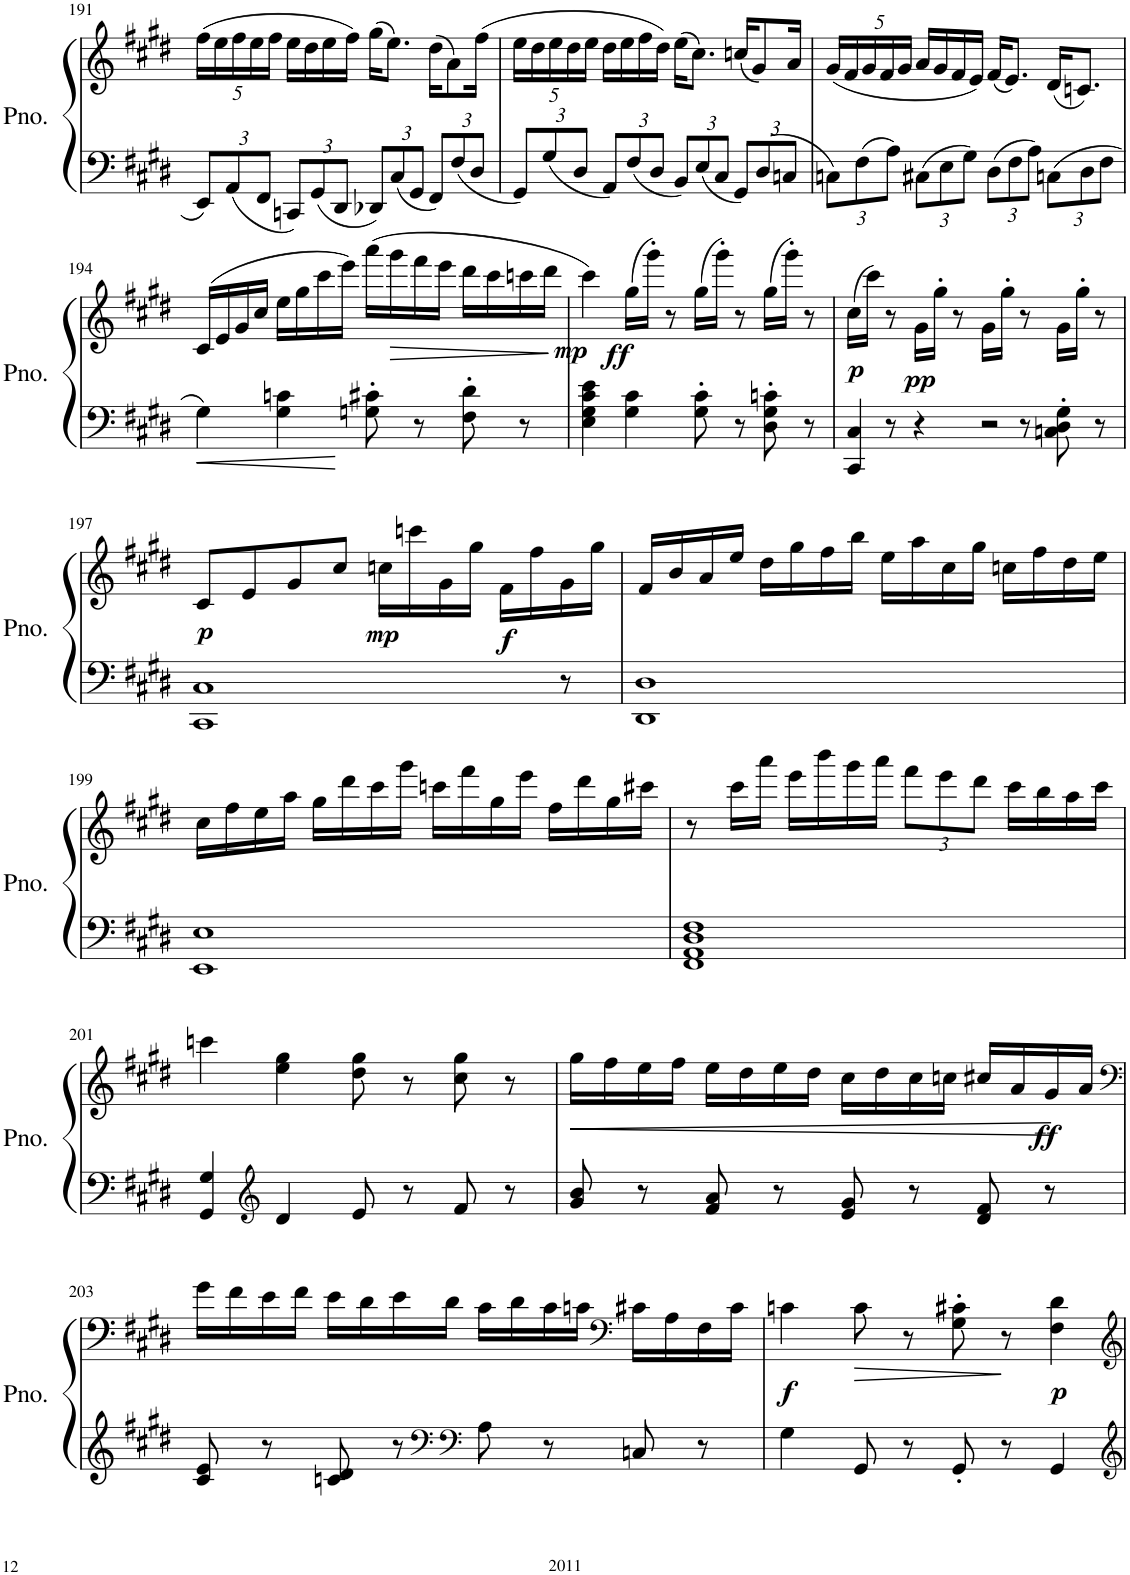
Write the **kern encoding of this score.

**kern	**kern	**dynam
*part1	*part1	*part1
*staff2	*staff1	*staff1/2
*I"Piano	*	*
*I'Pno.	*	*
!!LO:PB:g=z
*clefF4	*clefG2	*
*k[f#c#g#d#]	*k[f#c#g#d#]	*
*M4/4	*M4/4	*
*Xbrackettup	*Xbrackettup	*
=191	=191	=191
12EE/L	(20ff#\LL	.
.	20ee\	.
12AA/	.	.
.	20ff#\	.
.	20ee\	.
12FF#/J	.	.
.	20ff#\JJ	.
12CCn/L	16ee\LL	.
.	16dd#\	.
12GG#/	.	.
.	16ee\	.
12DD#/J	.	.
.	16ff#\JJ)	.
12DD-X/L	(16gg#\KL	.
.	8.ee\J)	.
12C#/	.	.
12GG#/J	.	.
12FF#/L	(16dd#\KL	.
.	8a\)	.
12F#/	.	.
12D#/J	.	.
.	(16ff#\Jk	.
=192	=192	=192
12GG#/L	20ee\LL	.
.	20dd#\	.
12G#/	.	.
.	20ee\	.
.	20dd#\	.
12D#/J	.	.
.	20ee\JJ	.
12AA/L	16dd#\LL	.
.	16ee\	.
12F#/	.	.
.	16ff#\	.
12D#/J	.	.
.	16dd#\JJ)	.
12BB/L	(16ee\KL	.
.	8.cc#\J)	.
12E/	.	.
12C#/J	.	.
12GG#/L	(16ccn/KL	.
.	8g#/)	.
12D#/	.	.
12Cn/J	.	.
.	16a/Jk	.
=193	=193	=193
12Cn\L	(20g#/LL	.
.	20f#/	.
12F#\	.	.
.	20g#/	.
.	20f#/	.
12A\J	.	.
.	20g#/JJ	.
12C#X\L	16a/LL	.
.	16g#/	.
12E\	.	.
.	16f#/	.
12G#\J	.	.
.	16e/JJ)	.
12D#\L	(16f#/KL	.
.	8.e/J)	.
12F#\	.	.
12A\J	.	.
12Cn\L	(16d#/KL	.
.	8.cn/J)	.
12D#\	.	.
12F#\J	.	.
!!LO:LB:g=z
=194	=194	=194
4G#\	(16c#/LL	.
.	16e/	.
.	16g#/	.
.	16cc#/JJ	.
4G#\ 4cn\	16ee\LL	.
.	16gg#\	.
.	16ccc#\	.
.	16eee\JJ)	.
8Gn\' 8c#X\'	(16aaa\LL	.
!	!	!LO:HP:b
.	16ggg#\	>
8r	16fff#\	.
.	16eee\JJ	.
8F#\' 8d#\'	16ddd#\LL	.
.	16ccc#\	.
8r	16cccn\	.
.	16ddd#\JJ	.
.	.	]
=195	=195	=195
!	!	!LO:DY:b
4E\ 4G#\ 4c#\ 4e\	4ccc#\)	mp
!	!	!LO:DY:b
4G#\ 4c#\	(16gg#\LL	ff
.	16ggg#'\JJ)	.
.	8r	.
8G#\' 8c#\'	(16gg#\LL	.
.	16ggg#'\JJ)	.
8r	8r	.
8D#\' 8G#\' 8cn\'	(16gg#\LL	.
.	16ggg#'\JJ)	.
8r	8r	.
=196	=196	=196
!	!	!LO:DY:b
4CC#/ 4C#/	(16cc#\LL	p
.	16ccc#\JJ)	.
.	8r	.
!	!	!LO:DY:b
8r	16g#\LL	pp
.	16gg#'\JJ	.
4r	8r	.
.	16g#\LL	.
.	16gg#'\JJ	.
2r	8r	.
.	16g#\LL	.
.	16gg#'\JJ	.
.	8r	.
.	2ryy	.
8r	.	.
8Cn\' 8D#\' 8G#\'	.	.
8r	.	.
!!LO:LB:g=z
=197	=197	=197
!	!	!LO:DY:b
1CC# 1C#	8c#/L	p
.	8e/	.
.	8g#/	.
.	8cc#/J	.
!	!	!LO:DY:b
.	16ccn\LL	mp
.	16cccn\	.
.	16g#\	.
.	16gg#\JJ	.
!	!	!LO:DY:b
.	16f#\LL	f
.	16ff#\	.
.	16g#\	.
.	16gg#\JJ	.
8r	8ryy	.
=198	=198	=198
1DD# 1D#	16f#/LL	.
.	16b/	.
.	16a/	.
.	16ee/JJ	.
.	16dd#\LL	.
.	16gg#\	.
.	16ff#\	.
.	16bb\JJ	.
.	16ee\LL	.
.	16aa\	.
.	16cc#\	.
.	16gg#\JJ	.
.	16ccn\LL	.
.	16ff#\	.
.	16dd#\	.
.	16ee\JJ	.
!!LO:LB:g=z
=199	=199	=199
1EE 1E	16cc#\LL	.
.	16ff#\	.
.	16ee\	.
.	16aa\JJ	.
.	16gg#\LL	.
.	16ddd#\	.
.	16ccc#\	.
.	16ggg#\JJ	.
.	16cccn\LL	.
.	16fff#\	.
.	16gg#\	.
.	16eee\JJ	.
.	16ff#\LL	.
.	16ddd#\	.
.	16gg#\	.
.	16ccc#X\JJ	.
=200	=200	=200
1FF# 1AA 1D# 1F#	8r	.
.	16ccc#\LL	.
.	16aaa\JJ	.
.	16eee\LL	.
.	16bbb\	.
.	16ggg#\	.
.	16aaa\JJ	.
.	12fff#\L	.
.	12eee\	.
.	12ddd#\J	.
.	16ccc#\LL	.
.	16bb\	.
.	16aa\	.
.	16ccc#\JJ	.
!!LO:LB:g=z
=201	=201	=201
4GG#/ 4G#/	4cccn\	.
*clefG2	*	*
4d#/	4ee\ 4gg#\	.
8e/	8dd#\ 8gg#\	.
8r	8r	.
8f#/	8cc#\ 8gg#\	.
8r	8r	.
=202	=202	=202
!	!	!LO:HP:b
8g#/ 8b/	16gg#\LL	<
.	16ff#\	.
8r	16ee\	.
.	16ff#\JJ	.
8f#/ 8a/	16ee\LL	.
.	16dd#\	.
8r	16ee\	.
.	16dd#\JJ	.
8e/ 8g#/	16cc#\LL	.
.	16dd#\	.
8r	16cc#\	.
.	16ccn\JJ	.
8d#/ 8f#/	16cc#X/LL	.
.	16a/	.
!	!	!LO:DY:b
8r	16g#/	ff
.	16a/JJ	.
.	.	[
!!LO:LB:g=z
=203	=203	=203
*	*clefF4	*
8c#/ 8e/	16g#\LL	.
.	16f#\	.
8r	16e\	.
.	16f#\JJ	.
8cn/ 8d#/	16e\LL	.
.	16d#\	.
8r	16e\	.
*clefF4	*	*
.	16d#\JJ	.
*clefF4	*	*
8A\	16c#\LL	.
.	16d#\	.
8r	16c#\	.
.	16cn\JJ	.
*	*clefF4	*
8Cn/	16c#X\LL	.
.	16A\	.
8r	16F#\	.
.	16c#\JJ	.
=204	=204	=204
!	!	!LO:DY:b
4G#\	4cn\	f
!	!	!LO:HP:b
8GG#/	8c\	>
8r	8r	.
8GG#'/	8G#\' 8c#X\'	.
8r	8r	.
!	!	!LO:DY:b
4GG#/	4F#\ 4d#\	p
.	.	]
=	=	=
*-	*-	*-
